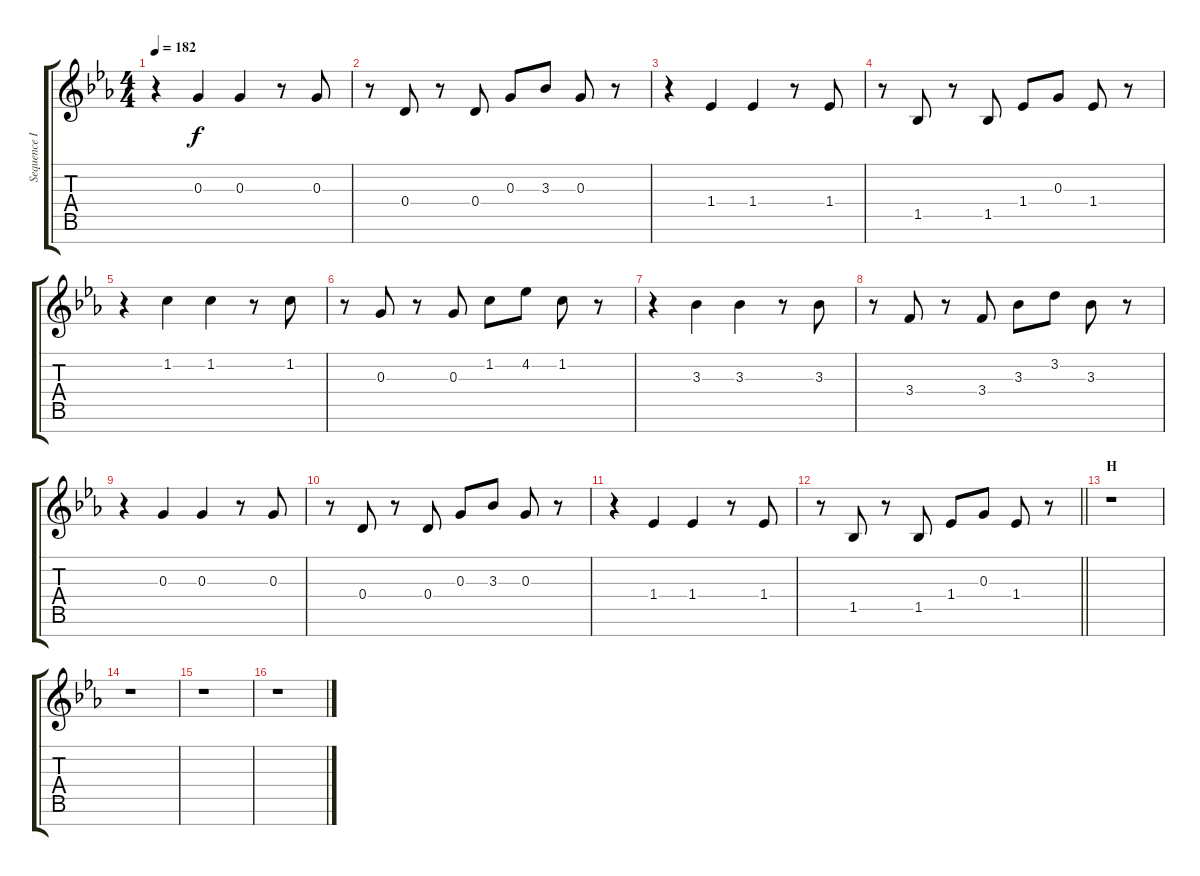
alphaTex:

\track ("Sequence I" "Sequence I") {instrument lead1square}
\staff {score tabs}
\tuning (E5 B4 G4 D4 A3 E3 B2) {hide}
\ts (4 4)
\tempo 182
\clef g2
\ks eb
r.4{dy f} 0.3.4 0.3.4 r.8 0.3.8 |
r.8 0.4.8 r.8 0.4.8 0.3.8 3.3.8 0.3.8 r.8 |
r.4 1.4.4 1.4.4 r.8 1.4.8 |
r.8 1.5.8 r.8 1.5.8 1.4.8 0.3.8 1.4.8 r.8 |
r.4 1.2.4 1.2.4 r.8 1.2.8 |
r.8 0.3.8 r.8 0.3.8 1.2.8 4.2.8 1.2.8 r.8 |
r.4 3.3.4 3.3.4 r.8 3.3.8 |
r.8 3.4.8 r.8 3.4.8 3.3.8 3.2.8 3.3.8 r.8 |
r.4 0.3.4 0.3.4 r.8 0.3.8 |
r.8 0.4.8 r.8 0.4.8 0.3.8 3.3.8 0.3.8 r.8 |
r.4 1.4.4 1.4.4 r.8 1.4.8 |
\barLineRight lightlight
r.8 1.5.8 r.8 1.5.8 1.4.8 0.3.8 1.4.8 r.8 |
\section ("" "H")
r.1 |
r.1 |
r.1 |
r.1
